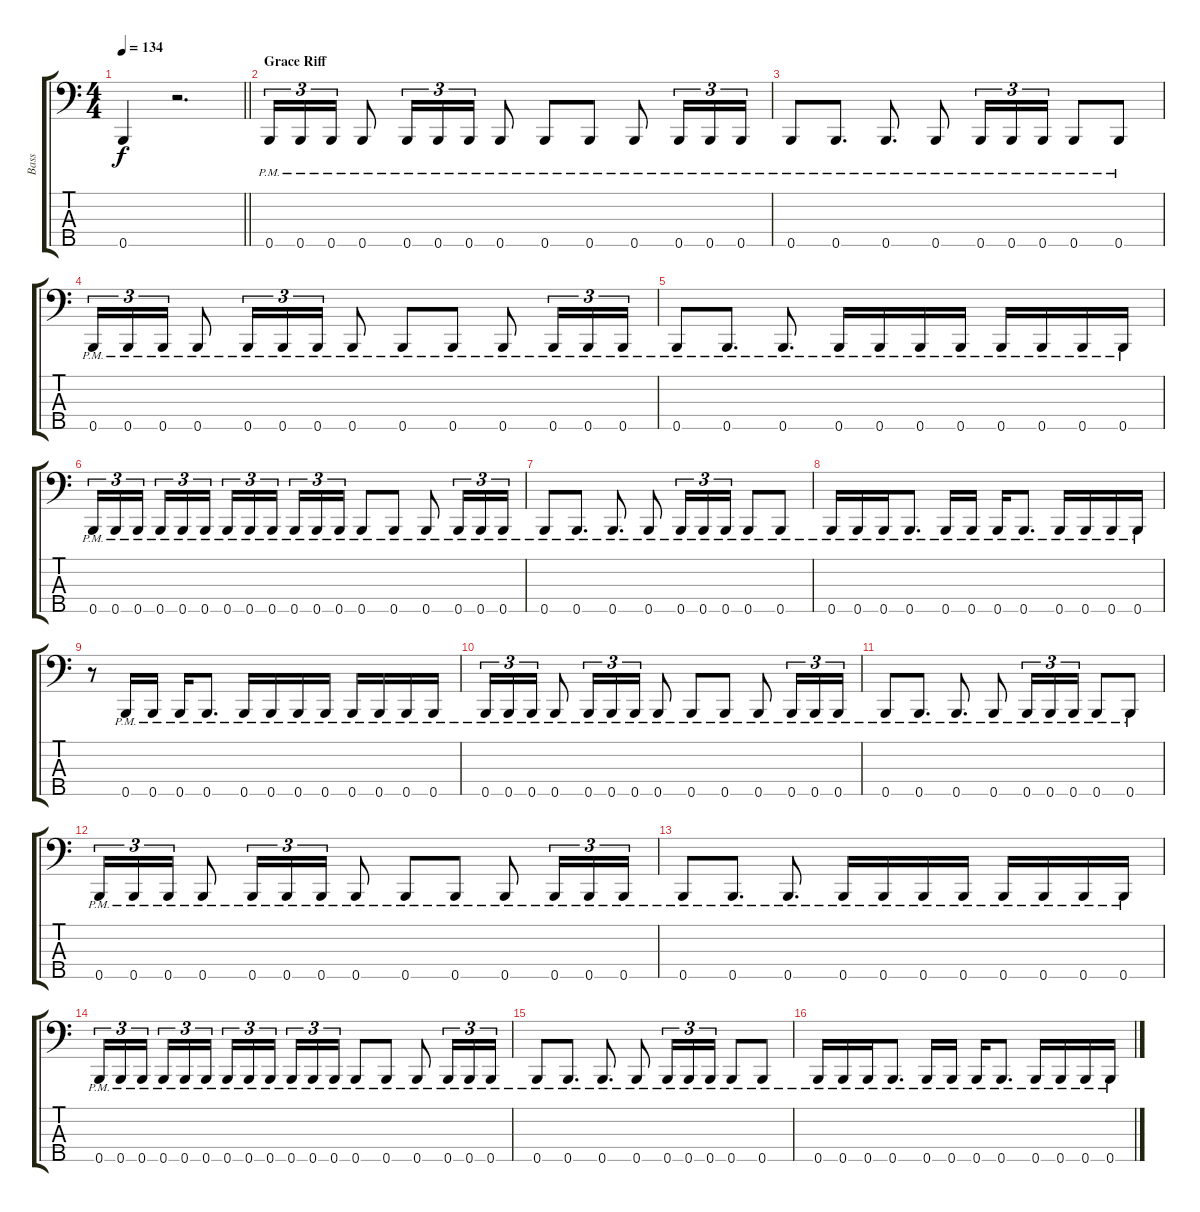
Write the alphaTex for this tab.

\track ("Bass" "Bass") {instrument electricbasspick}
\staff {score tabs}
\tuning (Gb2 E2 B1 Gb1 B0) {hide}
\ts (4 4)
\tempo 134
\clef f4
\barLineRight lightlight
\ks c
0.5.4{dy f} r.2{d} |
\section ("" "Grace Riff")
0.5{pm}.16{tu (3 2)} 0.5{pm}.16{tu (3 2)} 0.5{pm}.16{tu (3 2)} 0.5{pm}.8 0.5{pm}.16{tu (3 2)} 0.5{pm}.16{tu (3 2)} 0.5{pm}.16{tu (3 2)} 0.5{pm}.8 0.5{pm}.8 0.5{pm}.8 0.5{pm}.8 0.5{pm}.16{tu (3 2)} 0.5{pm}.16{tu (3 2)} 0.5{pm}.16{tu (3 2)} |
0.5{pm}.8 0.5{pm}.8{d} 0.5{pm}.8{d} 0.5{pm}.8 0.5{pm}.16{tu (3 2)} 0.5{pm}.16{tu (3 2)} 0.5{pm}.16{tu (3 2)} 0.5{pm}.8 0.5{pm}.8 |
0.5{pm}.16{tu (3 2)} 0.5{pm}.16{tu (3 2)} 0.5{pm}.16{tu (3 2)} 0.5{pm}.8 0.5{pm}.16{tu (3 2)} 0.5{pm}.16{tu (3 2)} 0.5{pm}.16{tu (3 2)} 0.5{pm}.8 0.5{pm}.8 0.5{pm}.8 0.5{pm}.8 0.5{pm}.16{tu (3 2)} 0.5{pm}.16{tu (3 2)} 0.5{pm}.16{tu (3 2)} |
0.5{pm}.8 0.5{pm}.8{d} 0.5{pm}.8{d} 0.5{pm}.16 0.5{pm}.16 0.5{pm}.16 0.5{pm}.16 0.5{pm}.16 0.5{pm}.16 0.5{pm}.16 0.5{pm}.16 |
0.5{pm}.16{tu (3 2)} 0.5{pm}.16{tu (3 2)} 0.5{pm}.16{tu (3 2) beam splitsecondary} 0.5{pm}.16{tu (3 2)} 0.5{pm}.16{tu (3 2)} 0.5{pm}.16{tu (3 2)} 0.5{pm}.16{tu (3 2)} 0.5{pm}.16{tu (3 2)} 0.5{pm}.16{tu (3 2) beam splitsecondary} 0.5{pm}.16{tu (3 2)} 0.5{pm}.16{tu (3 2)} 0.5{pm}.16{tu (3 2)} 0.5{pm}.8 0.5{pm}.8 0.5{pm}.8 0.5{pm}.16{tu (3 2)} 0.5{pm}.16{tu (3 2)} 0.5{pm}.16{tu (3 2)} |
0.5{pm}.8 0.5{pm}.8{d} 0.5{pm}.8{d} 0.5{pm}.8 0.5{pm}.16{tu (3 2)} 0.5{pm}.16{tu (3 2)} 0.5{pm}.16{tu (3 2)} 0.5{pm}.8 0.5{pm}.8 |
0.5{pm}.16 0.5{pm}.16 0.5{pm}.16 0.5{pm}.8{d} 0.5{pm}.16 0.5{pm}.16 0.5{pm}.16 0.5{pm}.8{d} 0.5{pm}.16 0.5{pm}.16 0.5{pm}.16 0.5{pm}.16 |
r.8 0.5{pm}.16 0.5{pm}.16 0.5{pm}.16 0.5{pm}.8{d} 0.5{pm}.16 0.5{pm}.16 0.5{pm}.16 0.5{pm}.16 0.5{pm}.16 0.5{pm}.16 0.5{pm}.16 0.5{pm}.16 |
0.5{pm}.16{tu (3 2)} 0.5{pm}.16{tu (3 2)} 0.5{pm}.16{tu (3 2)} 0.5{pm}.8 0.5{pm}.16{tu (3 2)} 0.5{pm}.16{tu (3 2)} 0.5{pm}.16{tu (3 2)} 0.5{pm}.8 0.5{pm}.8 0.5{pm}.8 0.5{pm}.8 0.5{pm}.16{tu (3 2)} 0.5{pm}.16{tu (3 2)} 0.5{pm}.16{tu (3 2)} |
0.5{pm}.8 0.5{pm}.8{d} 0.5{pm}.8{d} 0.5{pm}.8 0.5{pm}.16{tu (3 2)} 0.5{pm}.16{tu (3 2)} 0.5{pm}.16{tu (3 2)} 0.5{pm}.8 0.5{pm}.8 |
0.5{pm}.16{tu (3 2)} 0.5{pm}.16{tu (3 2)} 0.5{pm}.16{tu (3 2)} 0.5{pm}.8 0.5{pm}.16{tu (3 2)} 0.5{pm}.16{tu (3 2)} 0.5{pm}.16{tu (3 2)} 0.5{pm}.8 0.5{pm}.8 0.5{pm}.8 0.5{pm}.8 0.5{pm}.16{tu (3 2)} 0.5{pm}.16{tu (3 2)} 0.5{pm}.16{tu (3 2)} |
0.5{pm}.8 0.5{pm}.8{d} 0.5{pm}.8{d} 0.5{pm}.16 0.5{pm}.16 0.5{pm}.16 0.5{pm}.16 0.5{pm}.16 0.5{pm}.16 0.5{pm}.16 0.5{pm}.16 |
0.5{pm}.16{tu (3 2)} 0.5{pm}.16{tu (3 2)} 0.5{pm}.16{tu (3 2) beam splitsecondary} 0.5{pm}.16{tu (3 2)} 0.5{pm}.16{tu (3 2)} 0.5{pm}.16{tu (3 2)} 0.5{pm}.16{tu (3 2)} 0.5{pm}.16{tu (3 2)} 0.5{pm}.16{tu (3 2) beam splitsecondary} 0.5{pm}.16{tu (3 2)} 0.5{pm}.16{tu (3 2)} 0.5{pm}.16{tu (3 2)} 0.5{pm}.8 0.5{pm}.8 0.5{pm}.8 0.5{pm}.16{tu (3 2)} 0.5{pm}.16{tu (3 2)} 0.5{pm}.16{tu (3 2)} |
0.5{pm}.8 0.5{pm}.8{d} 0.5{pm}.8{d} 0.5{pm}.8 0.5{pm}.16{tu (3 2)} 0.5{pm}.16{tu (3 2)} 0.5{pm}.16{tu (3 2)} 0.5{pm}.8 0.5{pm}.8 |
0.5{pm}.16 0.5{pm}.16 0.5{pm}.16 0.5{pm}.8{d} 0.5{pm}.16 0.5{pm}.16 0.5{pm}.16 0.5{pm}.8{d} 0.5{pm}.16 0.5{pm}.16 0.5{pm}.16 0.5{pm}.16
